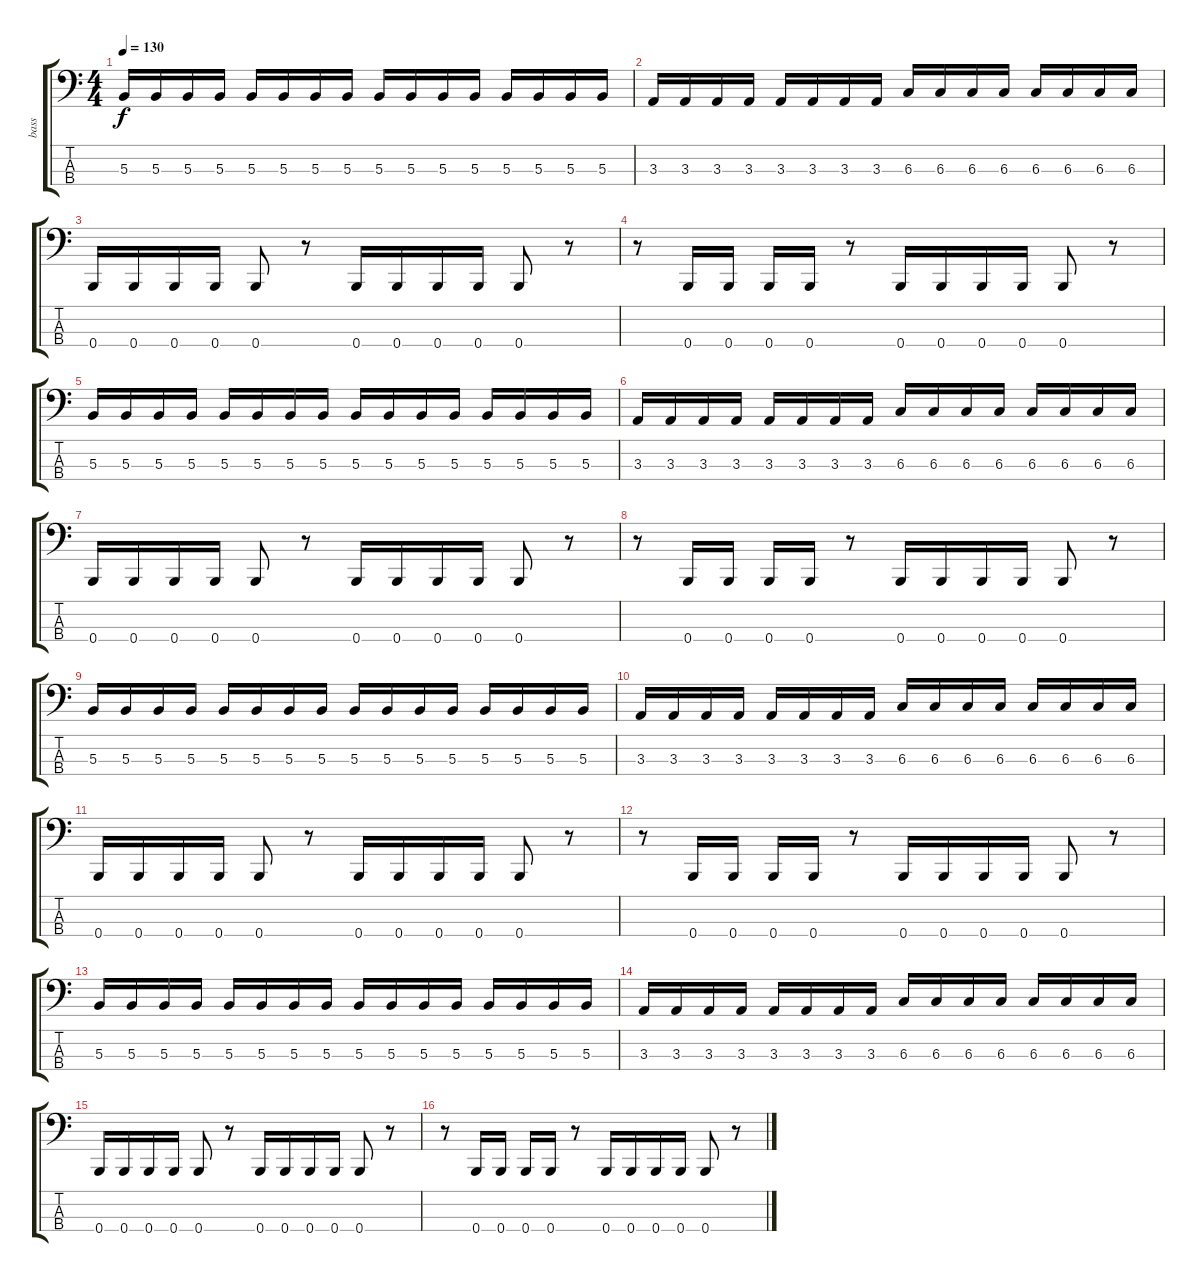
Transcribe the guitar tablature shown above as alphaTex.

\track ("bass" "bass") {instrument electricbasspick}
\staff {score tabs}
\tuning (E2 B1 Gb1 B0) {hide}
\ts (4 4)
\tempo 130
\clef f4
\ks c
5.3.16{dy f} 5.3.16 5.3.16 5.3.16 5.3.16 5.3.16 5.3.16 5.3.16 5.3.16 5.3.16 5.3.16 5.3.16 5.3.16 5.3.16 5.3.16 5.3.16 |
3.3.16 3.3.16 3.3.16 3.3.16 3.3.16 3.3.16 3.3.16 3.3.16 6.3.16 6.3.16 6.3.16 6.3.16 6.3.16 6.3.16 6.3.16 6.3.16 |
0.4.16 0.4.16 0.4.16 0.4.16 0.4.8 r.8 0.4.16 0.4.16 0.4.16 0.4.16 0.4.8 r.8 |
r.8 0.4.16 0.4.16 0.4.16 0.4.16 r.8 0.4.16 0.4.16 0.4.16 0.4.16 0.4.8 r.8 |
5.3.16 5.3.16 5.3.16 5.3.16 5.3.16 5.3.16 5.3.16 5.3.16 5.3.16 5.3.16 5.3.16 5.3.16 5.3.16 5.3.16 5.3.16 5.3.16 |
3.3.16 3.3.16 3.3.16 3.3.16 3.3.16 3.3.16 3.3.16 3.3.16 6.3.16 6.3.16 6.3.16 6.3.16 6.3.16 6.3.16 6.3.16 6.3.16 |
0.4.16 0.4.16 0.4.16 0.4.16 0.4.8 r.8 0.4.16 0.4.16 0.4.16 0.4.16 0.4.8 r.8 |
r.8 0.4.16 0.4.16 0.4.16 0.4.16 r.8 0.4.16 0.4.16 0.4.16 0.4.16 0.4.8 r.8 |
5.3.16 5.3.16 5.3.16 5.3.16 5.3.16 5.3.16 5.3.16 5.3.16 5.3.16 5.3.16 5.3.16 5.3.16 5.3.16 5.3.16 5.3.16 5.3.16 |
3.3.16 3.3.16 3.3.16 3.3.16 3.3.16 3.3.16 3.3.16 3.3.16 6.3.16 6.3.16 6.3.16 6.3.16 6.3.16 6.3.16 6.3.16 6.3.16 |
0.4.16 0.4.16 0.4.16 0.4.16 0.4.8 r.8 0.4.16 0.4.16 0.4.16 0.4.16 0.4.8 r.8 |
r.8 0.4.16 0.4.16 0.4.16 0.4.16 r.8 0.4.16 0.4.16 0.4.16 0.4.16 0.4.8 r.8 |
5.3.16 5.3.16 5.3.16 5.3.16 5.3.16 5.3.16 5.3.16 5.3.16 5.3.16 5.3.16 5.3.16 5.3.16 5.3.16 5.3.16 5.3.16 5.3.16 |
3.3.16 3.3.16 3.3.16 3.3.16 3.3.16 3.3.16 3.3.16 3.3.16 6.3.16 6.3.16 6.3.16 6.3.16 6.3.16 6.3.16 6.3.16 6.3.16 |
0.4.16 0.4.16 0.4.16 0.4.16 0.4.8 r.8 0.4.16 0.4.16 0.4.16 0.4.16 0.4.8 r.8 |
r.8 0.4.16 0.4.16 0.4.16 0.4.16 r.8 0.4.16 0.4.16 0.4.16 0.4.16 0.4.8 r.8
